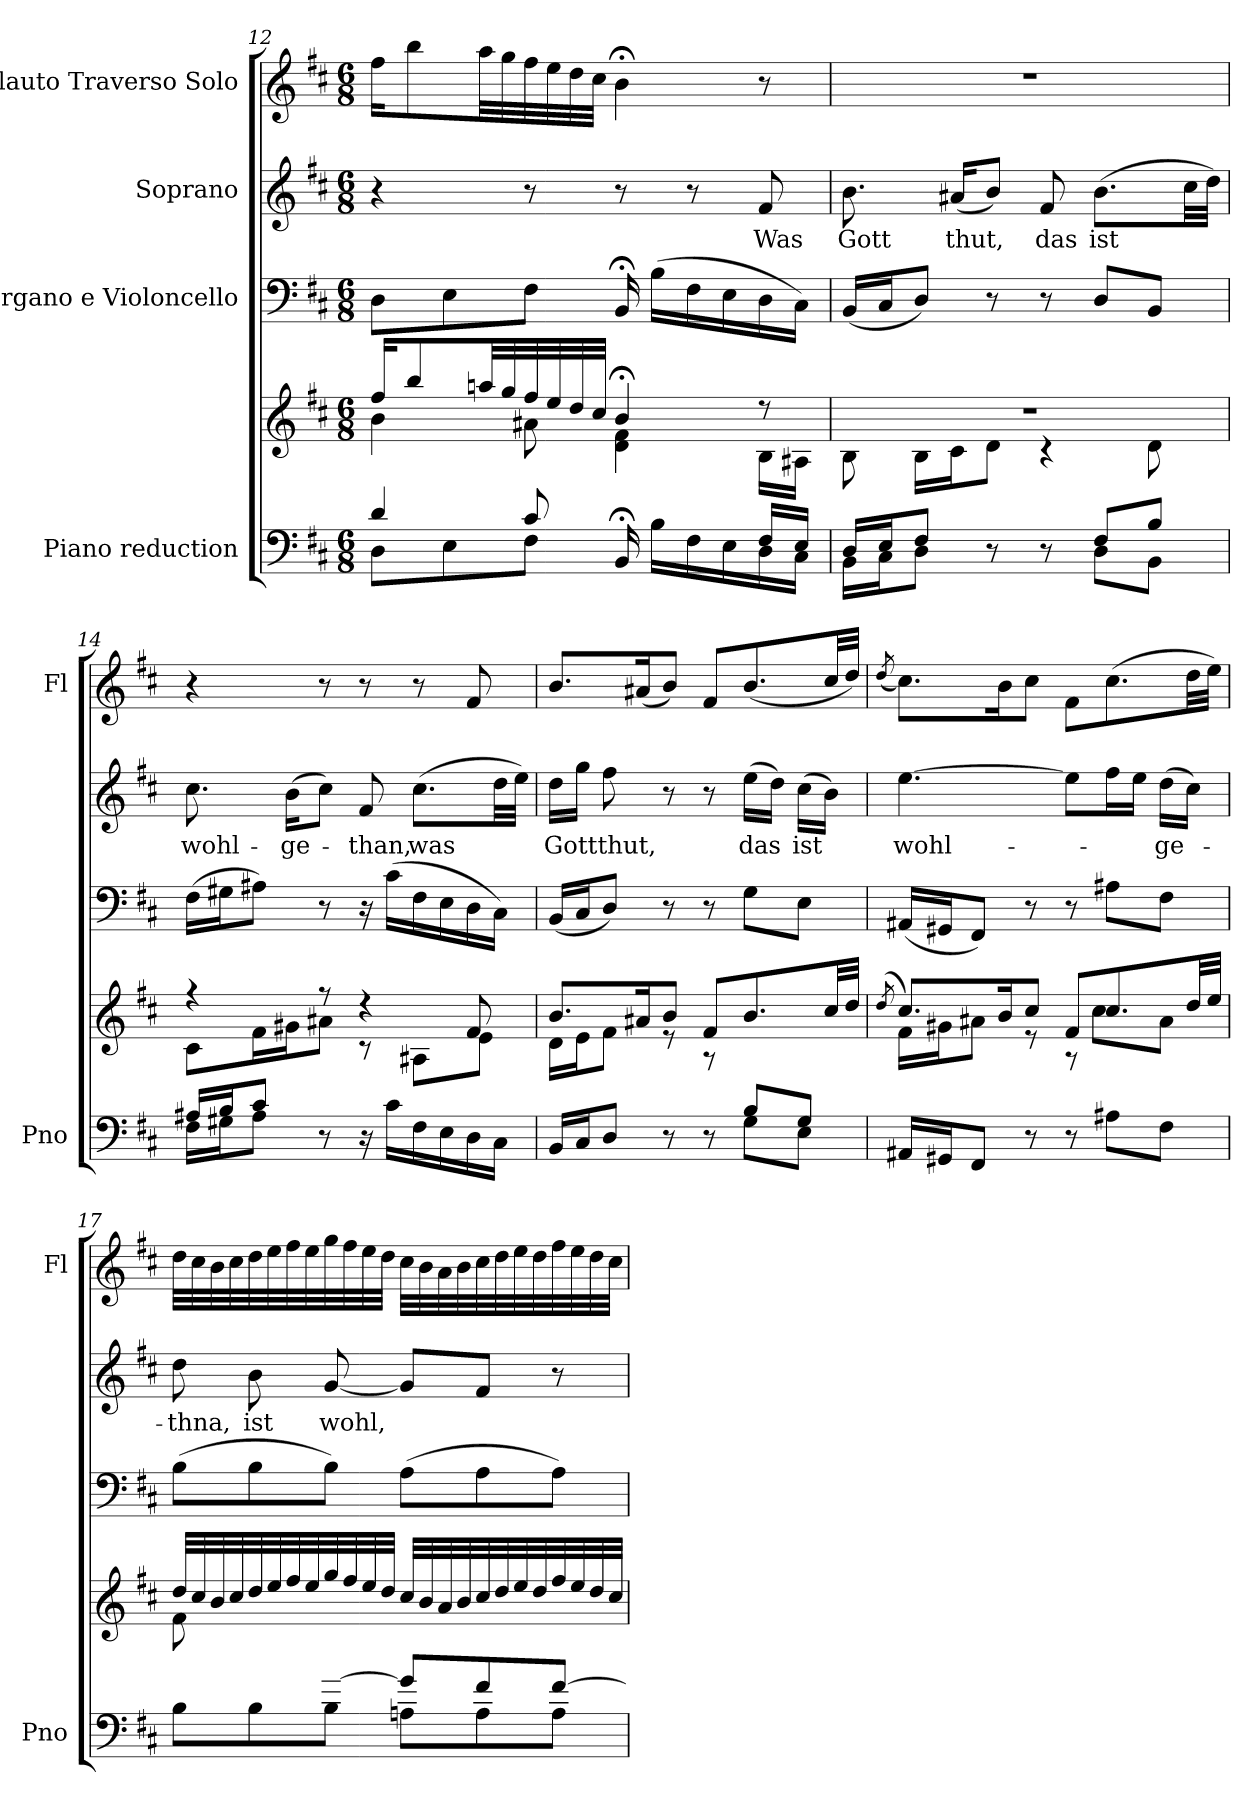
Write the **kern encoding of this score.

**kern	**kern	**kern	**kern	**text	**kern
*part4	*part4	*part3	*part2	*part2	*part1
*staff5	*staff4	*staff3	*staff2	*staff2	*staff1
*I"Piano reduction	*	*I"Organo e Violoncello	*I"Soprano	*	*I"Flauto Traverso Solo
*I'Pno	*	*	*	*	*I'Fl
*clefF4	*clefG2	*clefF4	*clefG2	*	*clefG2
*k[f#c#]	*k[f#c#]	*k[f#c#]	*k[f#c#]	*	*k[f#c#]
*M6/8	*M6/8	*M6/8	*M6/8	*	*M6/8
=12	=12	=12	=12	=12	=12
*^	*^	*	*	*	*
4d/	8D\L	16ff#/KL	4b\	8D\L	4r	.	16ff#\KL
.	.	8bb/	.	.	.	.	8bb\
.	8E\	.	.	8E\	.	.	.
.	.	32aan/LL	.	.	.	.	32aa\LL
.	.	32gg/	.	.	.	.	32gg\
8c#/	8F#\J	32ff#/	8a#X\	8F#\J	8r	.	32ff#\
.	.	32ee/	.	.	.	.	32ee\
.	.	32dd/	.	.	.	.	32dd\
.	.	32cc#/JJJ	.	.	.	.	32cc#\JJJ
16BB;/	16ryy	4b;</	4d\ 4f#\	16BB;</	8r	.	4b;<\
16ryy	16B\LL	.	.	(16B\LL	.	.	.
8ryy	16F#\	.	.	16F#\	8r	.	.
.	16E\	.	.	16E\	.	.	.
!	!	!	!	!	!	!LO:LY:b	!
16F#/LL	16D\	8r	16B\LL	16D\	8f#/	Was	8r
16E/JJ	16C#\JJ	.	16A#X\JJ	16C#\JJ)	.	.	.
!!LO:LB:g=z
=13	=13	=13	=13	=13	=13	=13	=13
!	!	!	!	!	!	!LO:LY:b	!
16D/LL	16BB\LL	2.r	8B\	(16BB/LL	8.b\	Gott	2.r
16E/J	16C#\J	.	.	16C#/J	.	.	.
8F#/J	8D\J	.	16B\LL	8D/J)	.	.	.
!	!	!	!	!	!	!LO:LY:b	!
.	.	.	16c#\J	.	(16a#X/KL	thut,	.
8r	8ryy	.	8d\J	8r	8b/J)	.	.
!	!	!	!	!	!	!LO:LY:b	!
8r	8ryy	.	4r	8r	8f#/	das	.
!	!	!	!	!	!	!LO:LY:b	!
8F#/L	8D\L	.	.	8D/L	(8.b\L	ist	.
8B/J	8BB\J	.	8d\	8BB/J	.	.	.
.	.	.	.	.	32cc#\LL	.	.
.	.	.	.	.	32dd\JJJ)	.	.
=14	=14	=14	=14	=14	=14	=14	=14
!	!	!	!	!	!	!LO:LY:b	!
16A#X/LL	16F#\LL	4r	8c#\L	(16F#\LL	8.cc#\	wohl-	4r
16B/J	16G#X\J	.	.	16G#X\J	.	.	.
8c#/J	8A#\J	.	16f#\L	8A#X\J)	.	.	.
!	!	!	!	!	!	!LO:LY:b	!
.	.	.	16g#X\J	.	(16b\KL	-ge-	.
8r	8ryy	8r	8a#X\J	8r	8cc#\J)	.	8r
!	!	!	!	!	!	!LO:LY:b	!
16r	16ryy	4r	8r	16r	8f#/	-than,	8r
16ryy	16c#\LL	.	.	(16c#\LL	.	.	.
!	!	!	!	!	!	!LO:LY:b	!
4ryy	16F#\	.	8A#X\L	16F#\	(8.cc#\L	was	8r
.	16E\	.	.	16E\	.	.	.
.	16D\	8f#/	8e\J	16D\	.	.	8f#/
.	16C#\JJ	.	.	16C#\JJ)	32dd\LL	.	.
.	.	.	.	.	32ee\JJJ)	.	.
=15	=15	=15	=15	=15	=15	=15	=15
!	!	!	!	!	!	!LO:LY:b	!
2ryy	16BB/LL	8.b/L	16d\LL	(16BB/LL	16dd\LL	Gott	8.b/L
.	16C#/J	.	16e\J	16C#/J	16gg\JJ	.	.
!	!	!	!	!	!	!LO:LY:b	!
.	8D/J	.	8f#\J	8D/J)	8ff#\	thut,	.
.	.	16a#X/K	.	.	.	.	(16a#X/K
.	8r	8b/J	8r	8r	8r	.	8b/J)
.	8r	8f#/L	8r	8r	8r	.	8f#/L
!	!	!	!	!	!	!LO:LY:b	!
8B/L	8G\L	8.b/	4ryy	8G\L	(16ee\LL	das	(8.b/
.	.	.	.	.	16dd\JJ)	.	.
!	!	!	!	!	!	!LO:LY:b	!
8G/J	8E\J	.	.	8E\J	(16cc#\LL	ist	.
.	.	32cc#/LL	.	.	16b\JJ)	.	32cc#/LL
.	.	32dd/JJJ	.	.	.	.	32dd/JJJ)
*v	*v	*	*	*	*	*	*
=16	=16	=16	=16	=16	=16	=16
.	(8qdd/	.	.	.	.	(8qdd/
!	!	!	!	!	!LO:LY:b	!
16AA#X/LL	8.cc#/L)	16f#\LL	(16AA#X/LL	[4.ee\	wohl-	8.cc#\L)
16GG#X/J	.	16g#X\J	16GG#X/J	.	.	.
8FF#/J	.	8a#X\J	8FF#/J)	.	.	.
.	16b/K	.	.	.	.	16b\K
8r	8cc#/J	8r	8r	.	.	8cc#\J
8r	8f#/L	8r	8r	8ee\L]	.	8f#\L
8A#X\L	8.cc#/	8cc#\L	8A#X\L	16ff#\L	.	(8.cc#\
.	.	.	.	16ee\JJ	.	.
!	!	!	!	!	!LO:LY:b	!
8F#\J	.	8a#\J	8F#\J	(16dd\LL	-ge-	.
.	32dd/LL	.	.	16cc#\JJ)	.	32dd\LL
.	32ee/JJJ	.	.	.	.	32ee\JJJ)
!!LO:LB:g=z
=17	=17	=17	=17	=17	=17	=17
*^	*	*	*	*	*	*
!	!	!	!	!	!	!LO:LY:b	!
8ryy	8B\L	32dd/LLL	8f#\L	(8B\L	8dd\	-thna,	32dd\LLL
.	.	32cc#/	.	.	.	.	32cc#\
.	.	32b/	.	.	.	.	32b\
.	.	32cc#/	.	.	.	.	32cc#\
!	!	!	!	!	!	!LO:LY:b	!
8B/	8B\	32dd/	2ryy	8B\	8b\	ist	32dd\
.	.	32ee/	.	.	.	.	32ee\
.	.	32ff#/	.	.	.	.	32ff#\
.	.	32ee/	.	.	.	.	32ee\
!	!	!	!	!	!	!LO:LY:b	!
[8gn/J	8B\J	32gg/	.	8B\J)	[8g/	wohl,	32gg\
.	.	32ff#/	.	.	.	.	32ff#\
.	.	32ee/	.	.	.	.	32ee\
.	.	32dd/JJJ	.	.	.	.	32dd\JJJ
8g/L]	8An\L	32cc#/LLL	.	(8A\L	8g/L]	.	32cc#\LLL
.	.	32b/	.	.	.	.	32b\
.	.	32a/	.	.	.	.	32a\
.	.	32b/	.	.	.	.	32b\
8f#/	8A\	32cc#/	.	8A\	8f#/J	.	32cc#\
.	.	32dd/	.	.	.	.	32dd\
.	.	32ee/	.	.	.	.	32ee\
.	.	32dd/	.	.	.	.	32dd\
[8f#/J	8A\J	32ff#/	8ryy	8A\J)	8r	.	32ff#\
.	.	32ee/	.	.	.	.	32ee\
.	.	32dd/	.	.	.	.	32dd\
.	.	32cc#/JJJ	.	.	.	.	32cc#\JJJ
*v	*v	*	*	*	*	*	*
*	*v	*v	*	*	*	*
=	=	=	=	=	=
*-	*-	*-	*-	*-	*-
